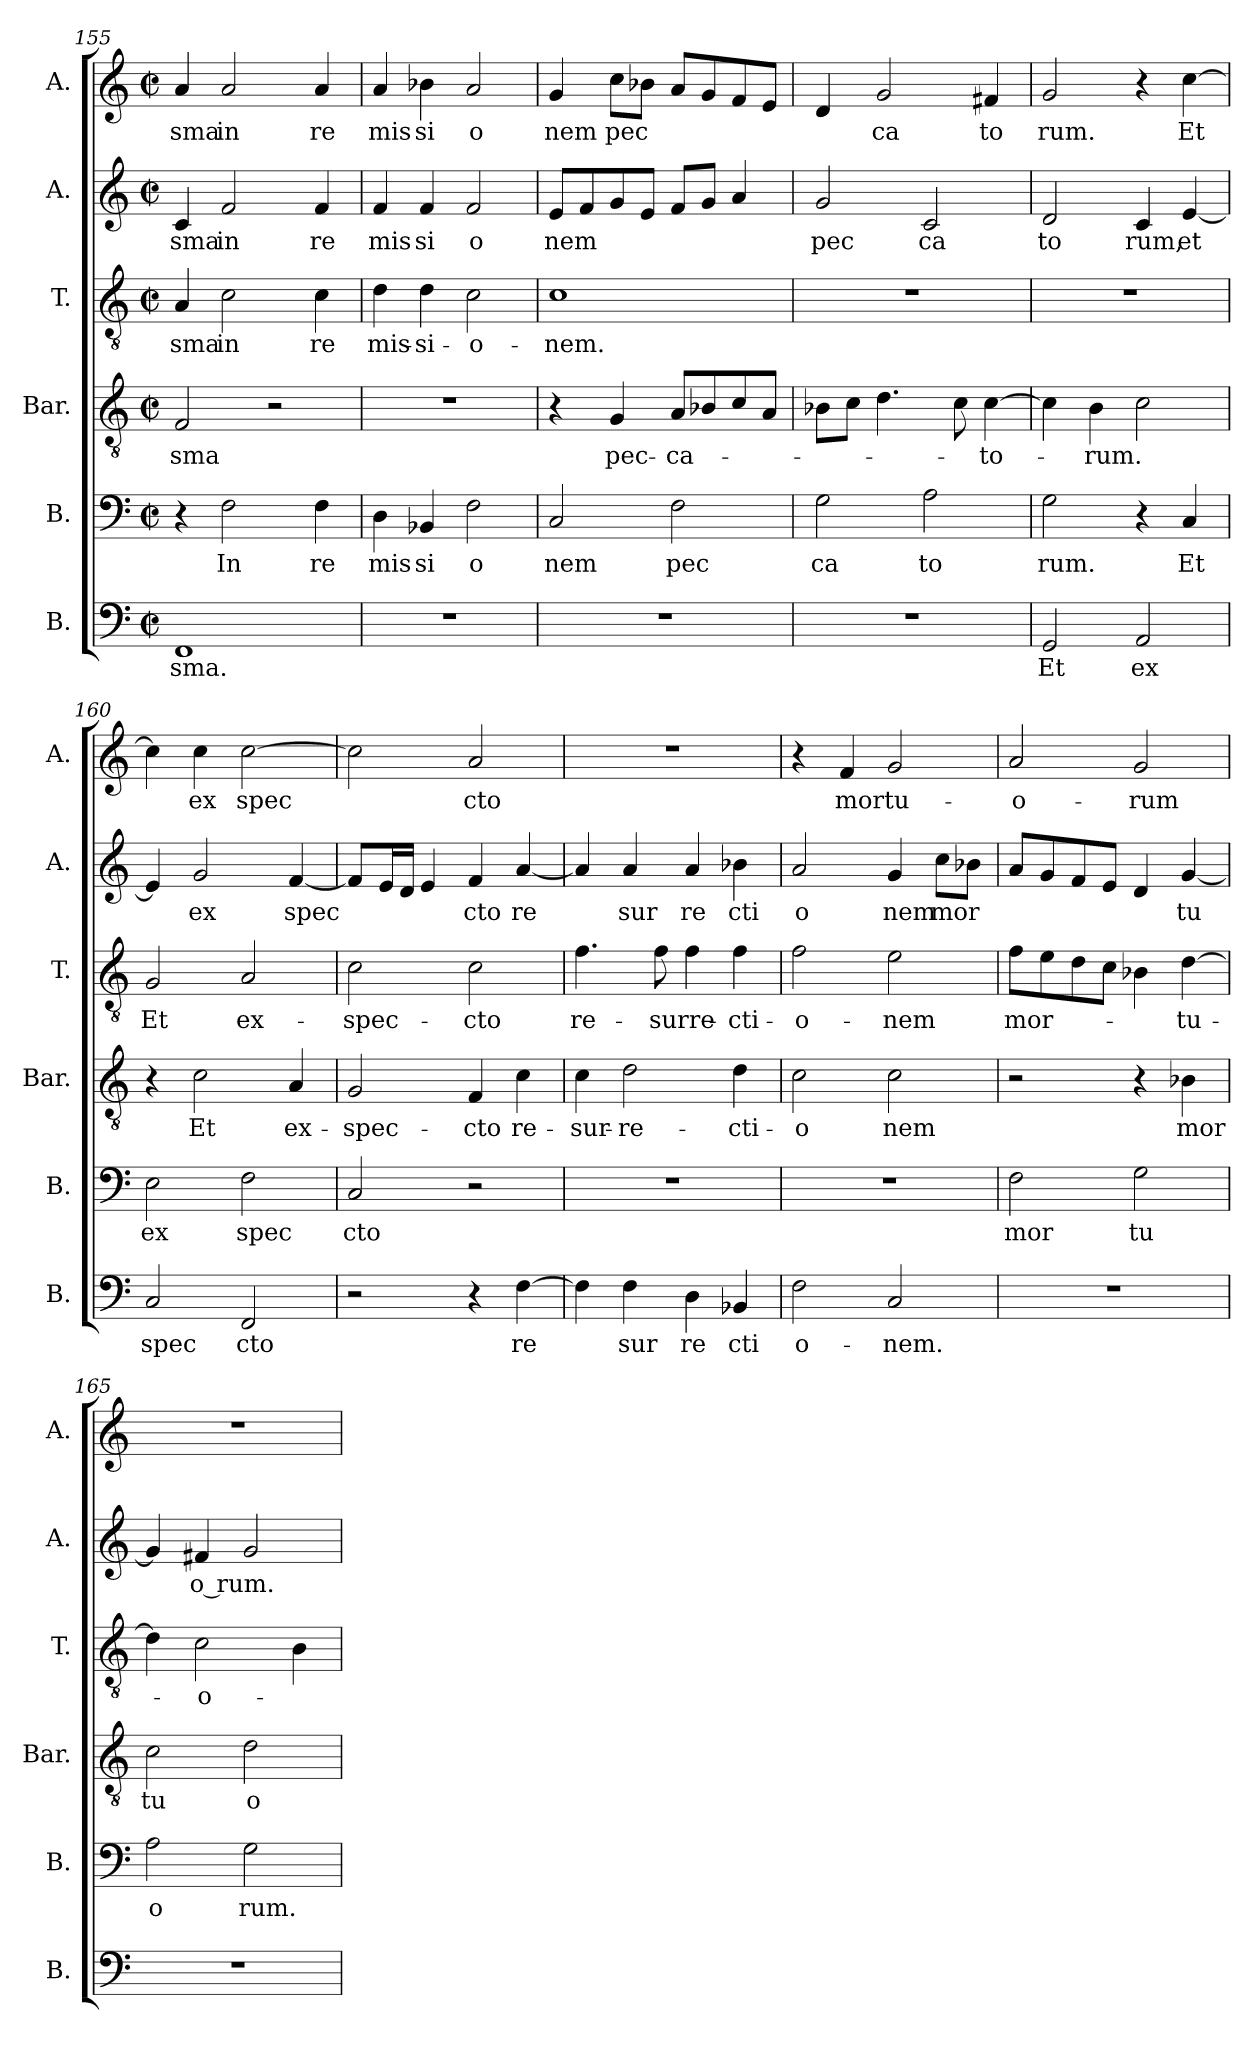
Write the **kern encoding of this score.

**kern	**text	**kern	**text	**kern	**text	**kern	**text	**kern	**text	**kern	**text
*part6	*part6	*part5	*part5	*part4	*part4	*part3	*part3	*part2	*part2	*part1	*part1
*staff6	*staff6	*staff5	*staff5	*staff4	*staff4	*staff3	*staff3	*staff2	*staff2	*staff1	*staff1
*I"B.	*	*I"B.	*	*I"Bar.	*	*I"T.	*	*I"A.	*	*I"A.	*
*I'B.	*	*I'B.	*	*I'Bar.	*	*I'T.	*	*I'A.	*	*I'A.	*
*clefF4	*	*clefF4	*	*clefGv2	*	*clefGv2	*	*clefG2	*	*clefG2	*
*k[]	*	*k[]	*	*	*	*	*	*	*	*	*
*C:	*	*C:	*	*	*	*	*	*	*	*	*
*M2/2	*	*M2/2	*	*M2/2	*	*M2/2	*	*M2/2	*	*M2/2	*
*met(c|)	*	*met(c|)	*	*met(c|)	*	*met(c|)	*	*met(c|)	*	*met(c|)	*
=155	=155	=155	=155	=155	=155	=155	=155	=155	=155	=155	=155
!	!LO:LY:b:cj	!	!	!	!LO:LY:b:cj	!	!LO:LY:b:cj	!	!LO:LY:b:cj	!	!LO:LY:b:cj
1FF	sma.	4r	.	2F/	sma	4A/	sma	4c/	sma	4a/	sma
!	!	!	!LO:LY:b:cj	!	!	!	!LO:LY:b:cj	!	!LO:LY:b:cj	!	!LO:LY:b:cj
.	.	2F\	In	.	.	2c\	in	2f/	in	2a/	in
.	.	.	.	2r	.	.	.	.	.	.	.
!	!	!	!LO:LY:b:cj	!	!	!	!LO:LY:b:cj	!	!LO:LY:b:cj	!	!LO:LY:b:cj
.	.	4F\	re	.	.	4c\	re	4f/	re	4a/	re
!!LO:LB:g=z
=156	=156	=156	=156	=156	=156	=156	=156	=156	=156	=156	=156
!	!	!	!LO:LY:b:cj	!	!	!	!LO:LY:b:cj	!	!LO:LY:b:cj	!	!LO:LY:b:cj
1r	.	4D\	mis	1r	.	4d\	mis-	4f/	mis	4a/	mis
!	!	!	!LO:LY:b:cj	!	!	!	!LO:LY:b:cj	!	!LO:LY:b:cj	!	!LO:LY:b:cj
.	.	4BB-X/	si	.	.	4d\	-si-	4f/	si	4b-X\	si
!	!	!	!LO:LY:b:cj	!	!	!	!LO:LY:b:cj	!	!LO:LY:b:cj	!	!LO:LY:b:cj
.	.	2F\	o	.	.	2c\	-o-	2f/	o	2a/	o
=157	=157	=157	=157	=157	=157	=157	=157	=157	=157	=157	=157
!	!	!	!LO:LY:b:cj	!	!	!	!LO:LY:b:cj	!	!LO:LY:b	!	!LO:LY:b:cj
1r	.	2C/	nem	4r	.	1c	-nem.	8e/L	nem	4g/	nem
.	.	.	.	.	.	.	.	8f/	.	.	.
!	!	!	!	!	!LO:LY:b:cj	!	!	!	!	!	!LO:LY:b
.	.	.	.	4G/	pec-	.	.	8g/	.	8cc\L	pec
.	.	.	.	.	.	.	.	8e/J	.	8b-X\J	.
!	!	!	!LO:LY:b:cj	!	!LO:LY:b:cj	!	!	!	!	!	!
.	.	2F\	pec	8A/L	-ca-	.	.	8f/L	.	8a/L	.
.	.	.	.	8B-X/	.	.	.	8g/J	.	8g/	.
.	.	.	.	8c/	.	.	.	4a/	.	8f/	.
.	.	.	.	8A/J	.	.	.	.	.	8e/J	.
=158	=158	=158	=158	=158	=158	=158	=158	=158	=158	=158	=158
!	!	!	!LO:LY:b:cj	!	!	!	!	!	!LO:LY:b:cj	!	!
1r	.	2G\	ca	8B-X\L	.	1r	.	2g/	pec	4d/	.
.	.	.	.	8c\J	.	.	.	.	.	.	.
!	!	!	!	!	!	!	!	!	!	!	!LO:LY:b:cj
.	.	.	.	4.d\	.	.	.	.	.	2g/	ca
!	!	!	!LO:LY:b:cj	!	!	!	!	!	!LO:LY:b:cj	!	!
.	.	2A\	to	.	.	.	.	2c/	ca	.	.
.	.	.	.	8c\	.	.	.	.	.	.	.
!	!	!	!	!	!LO:LY:b:cj	!	!	!	!	!	!LO:LY:b:cj
.	.	.	.	[>4c\	-to-	.	.	.	.	4f#/	to
=159	=159	=159	=159	=159	=159	=159	=159	=159	=159	=159	=159
!	!LO:LY:b:cj	!	!LO:LY:b:cj	!	!	!	!	!	!LO:LY:b:cj	!	!LO:LY:b:cj
2GG/	Et	2G\	rum.	4c\]	.	1r	.	2d/	to	2g/	rum.
!	!	!	!	!	!LO:LY:b	!	!	!	!	!	!
.	.	.	.	4B\	-rum.	.	.	.	.	.	.
!	!LO:LY:b:cj	!	!	!	!	!	!	!	!LO:LY:b:cj	!	!
2AA/	ex	4r	.	2c\	.	.	.	4c/	rum,	4r	.
!	!	!	!LO:LY:b:cj	!	!	!	!	!	!LO:LY:b:cj	!	!LO:LY:b
.	.	4C/	Et	.	.	.	.	[<4e/	et	[>4cc\	Et
=160	=160	=160	=160	=160	=160	=160	=160	=160	=160	=160	=160
!	!LO:LY:b:cj	!	!LO:LY:b:cj	!	!	!	!LO:LY:b:cj	!	!	!	!
2C/	spec	2E\	ex	4r	.	2G/	Et	4e/]	.	4cc\]	.
!	!	!	!	!	!LO:LY:b:cj	!	!	!	!LO:LY:b:cj	!	!LO:LY:b:cj
.	.	.	.	2c\	Et	.	.	2g/	ex	4cc\	ex
!	!LO:LY:b:cj	!	!LO:LY:b:cj	!	!	!	!LO:LY:b:cj	!	!	!	!LO:LY:b
2FF/	cto	2F\	spec	.	.	2A/	ex-	.	.	[>2cc\	spec
!	!	!	!	!	!LO:LY:b:cj	!	!	!	!LO:LY:b	!	!
.	.	.	.	4A/	ex-	.	.	[<4f/	spec	.	.
=161	=161	=161	=161	=161	=161	=161	=161	=161	=161	=161	=161
!	!	!	!LO:LY:b:cj	!	!LO:LY:b:cj	!	!LO:LY:b:cj	!	!	!	!
2r	.	2C/	cto	2G/	-spec-	2c\	-spec-	8f/L]	.	2cc\]	.
.	.	.	.	.	.	.	.	16e/	.	.	.
.	.	.	.	.	.	.	.	16d/J	.	.	.
.	.	.	.	.	.	.	.	4e/	.	.	.
!	!	!	!	!	!LO:LY:b:cj	!	!LO:LY:b:cj	!	!LO:LY:b:cj	!	!LO:LY:b:cj
4r	.	2r	.	4F/	-cto	2c\	-cto	4f/	cto	2a/	cto
!	!LO:LY:b:cj	!	!	!	!LO:LY:b:cj	!	!	!	!LO:LY:b:cj	!	!
[>4F\	re	.	.	4c\	re-	.	.	[<4a/	re	.	.
=162	=162	=162	=162	=162	=162	=162	=162	=162	=162	=162	=162
!	!	!	!	!	!LO:LY:b:cj	!	!LO:LY:b:cj	!	!	!	!
4F\]	.	1r	.	4c\	-sur-	4.f\	re-	4a/]	.	1r	.
!	!LO:LY:b:cj	!	!	!	!LO:LY:b:cj	!	!	!	!LO:LY:b:cj	!	!
4F\	sur	.	.	2d\	-re-	.	.	4a/	sur	.	.
!	!	!	!	!	!	!	!LO:LY:b:cj	!	!	!	!
.	.	.	.	.	.	8f\	-surre-	.	.	.	.
!	!LO:LY:b:cj	!	!	!	!	!	!	!	!LO:LY:b:cj	!	!
4D\	re	.	.	.	.	4f\	.	4a/	re	.	.
!	!LO:LY:b:cj	!	!	!	!LO:LY:b:cj	!	!LO:LY:b:cj	!	!LO:LY:b:cj	!	!
4BB-X/	cti	.	.	4d\	-cti-	4f\	-cti-	4b-X\	cti	.	.
!!LO:PB:g=z
=163	=163	=163	=163	=163	=163	=163	=163	=163	=163	=163	=163
!	!LO:LY:b:cj	!	!	!	!LO:LY:b:cj	!	!LO:LY:b:cj	!	!LO:LY:b:cj	!	!
2F\	o-	1r	.	2c\	-o	2f\	-o-	2a/	o	4r	.
!	!	!	!	!	!	!	!	!	!	!	!LO:LY:b:cj
.	.	.	.	.	.	.	.	.	.	4f/	mortu-
!	!LO:LY:b:cj	!	!	!	!LO:LY:b:cj	!	!LO:LY:b:cj	!	!LO:LY:b:cj	!	!
2C/	-nem.	.	.	2c\	nem	2e\	-nem	4g/	nem	2g/	.
!	!	!	!	!	!	!	!	!	!LO:LY:b	!	!
.	.	.	.	.	.	.	.	8cc\L	mor	.	.
.	.	.	.	.	.	.	.	8b-X\J	.	.	.
=164	=164	=164	=164	=164	=164	=164	=164	=164	=164	=164	=164
!	!	!	!LO:LY:b:cj	!	!	!	!LO:LY:b	!	!	!	!LO:LY:b:cj
1r	.	2F\	mor	2r	.	8f\L	mor-	8a/L	.	2a/	-o-
.	.	.	.	.	.	8e\	.	8g/	.	.	.
.	.	.	.	.	.	8d\	.	8f/	.	.	.
.	.	.	.	.	.	8c\J	.	8e/J	.	.	.
!	!	!	!LO:LY:b:cj	!	!	!	!	!	!	!	!LO:LY:b:cj
.	.	2G\	tu	4r	.	4B-X\	.	4d/	.	2g/	-rum
!	!	!	!	!	!LO:LY:b:cj	!	!LO:LY:b:cj	!	!LO:LY:b:cj	!	!
.	.	.	.	4B-X\	mor	[>4d\	-tu-	[<4g/	tu	.	.
=165	=165	=165	=165	=165	=165	=165	=165	=165	=165	=165	=165
!	!	!	!LO:LY:b:cj	!	!LO:LY:b:cj	!	!	!	!	!	!
1r	.	2A\	o	2c\	tu	4d\]	.	4g/]	.	1r	.
!	!	!	!	!	!	!	!LO:LY:b:cj	!	!LO:LY:b:cj	!	!
.	.	.	.	.	.	2c\	-o-	4f#/	o rum.	.	.
!	!	!	!LO:LY:b:cj	!	!LO:LY:b:cj	!	!	!	!	!	!
.	.	2G\	rum.	2d\	o	.	.	2g/	.	.	.
.	.	.	.	.	.	4B\	.	.	.	.	.
=	=	=	=	=	=	=	=	=	=	=	=
*-	*-	*-	*-	*-	*-	*-	*-	*-	*-	*-	*-
